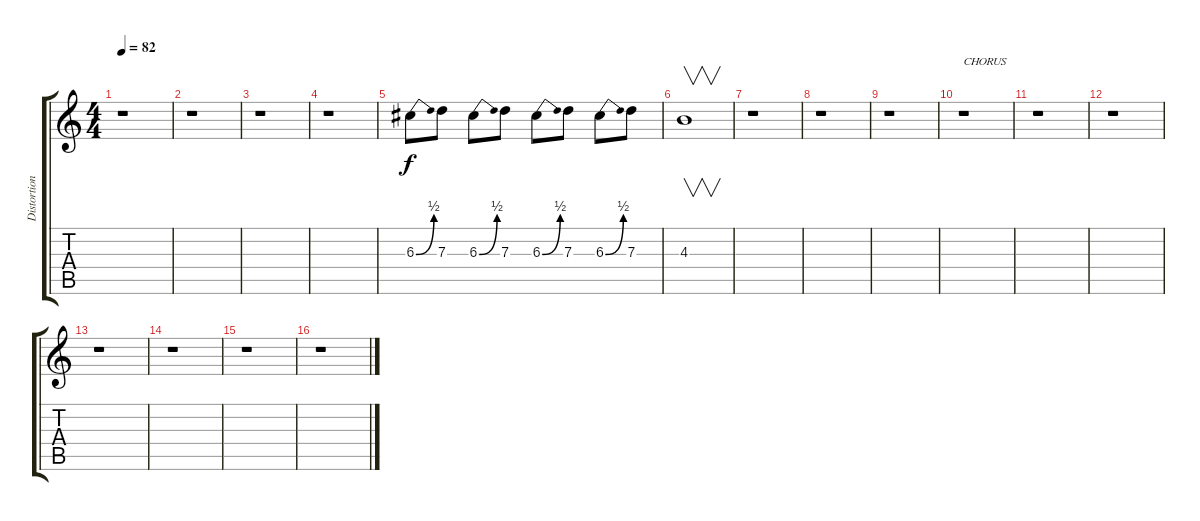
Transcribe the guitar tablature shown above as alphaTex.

\track ("Distortion Guitar" "Distortion") {instrument distortionguitar}
\staff {score tabs}
\tuning (E4 B3 G3 D3 A2 E2) {hide}
\ts (4 4)
\tempo 82
\clef g2
\ks c
r.1{dy f} |
r.1 |
r.1 |
r.1 |
6.3{be (bend 0 0 60 2)}.8 7.3.8 6.3{be (bend 0 0 60 2)}.8 7.3.8 6.3{be (bend 0 0 60 2)}.8 7.3.8 6.3{be (bend 0 0 60 2)}.8 7.3.8 |
4.3.1{v} |
r.1 |
r.1 |
r.1 |
r.1{txt "CHORUS"} |
r.1 |
r.1 |
r.1 |
r.1 |
r.1 |
r.1
